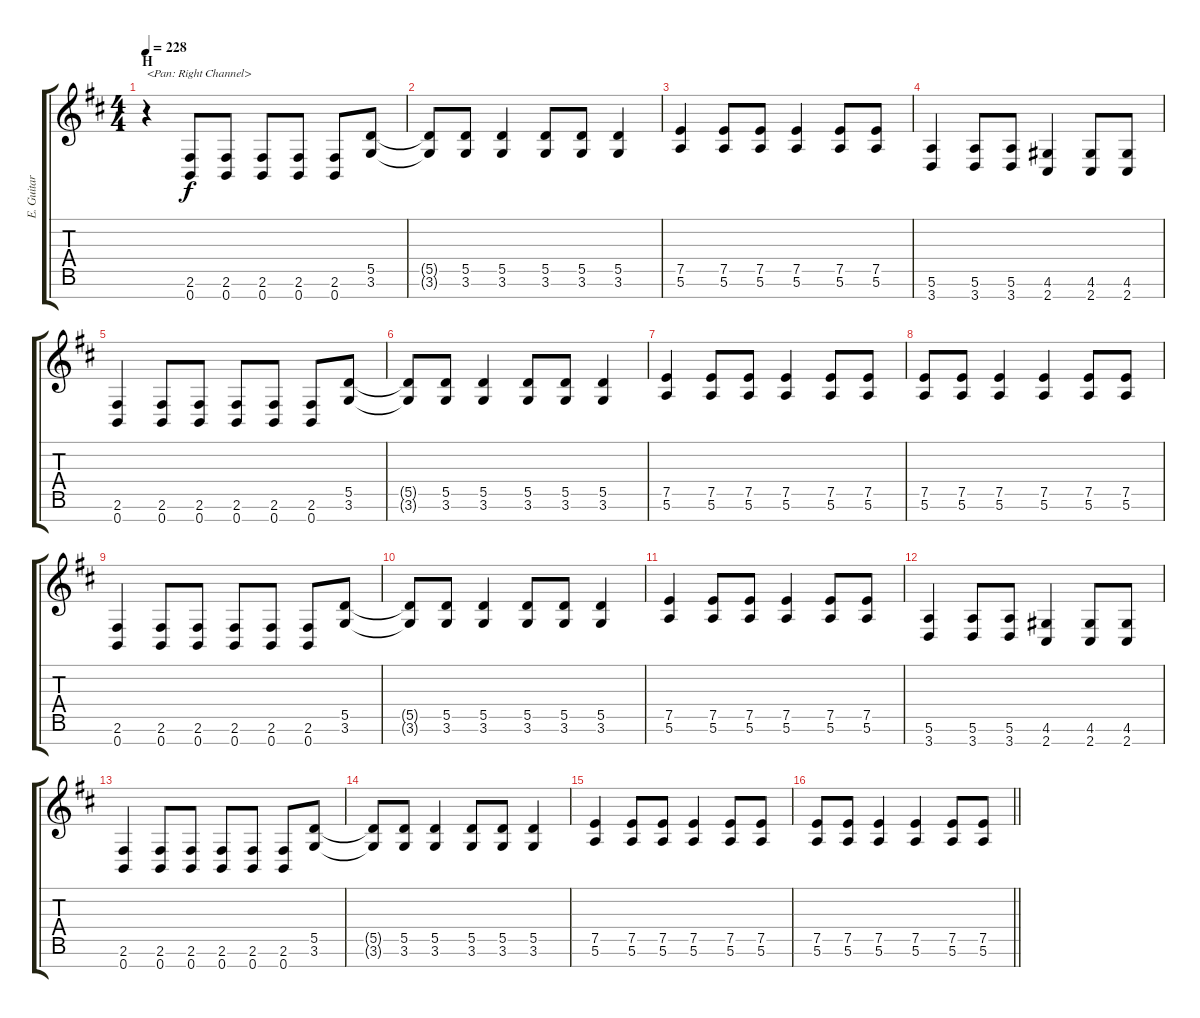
\track ("E. Guitar II" "E. Guitar ") {instrument overdrivenguitar}
\staff {score tabs}
\tuning (E4 B3 G3 D3 A2 E2 B1) {hide}
\ts (4 4)
\section ("" "H")
\tempo 228
\clef g2
\ks d
r.4{txt "<Pan: Right Channel>" dy mp balance 15} (2.6 0.7).8{dy f} (2.6 0.7).8 (2.6 0.7).8 (2.6 0.7).8 (2.6 0.7).8 (5.5 3.6).8 |
(5.5{t} 3.6{t}).8 (5.5 3.6).8 (5.5 3.6).4 (5.5 3.6).8 (5.5 3.6).8 (5.5 3.6).4 |
(7.5 5.6).4 (7.5 5.6).8 (7.5 5.6).8 (7.5 5.6).4 (7.5 5.6).8 (7.5 5.6).8 |
(5.6 3.7).4 (5.6 3.7).8 (5.6 3.7).8 (4.6 2.7).4 (4.6 2.7).8 (4.6 2.7).8 |
(2.6 0.7).4 (2.6 0.7).8 (2.6 0.7).8 (2.6 0.7).8 (2.6 0.7).8 (2.6 0.7).8 (5.5 3.6).8 |
(5.5{t} 3.6{t}).8 (5.5 3.6).8 (5.5 3.6).4 (5.5 3.6).8 (5.5 3.6).8 (5.5 3.6).4 |
(7.5 5.6).4 (7.5 5.6).8 (7.5 5.6).8 (7.5 5.6).4 (7.5 5.6).8 (7.5 5.6).8 |
(7.5 5.6).8 (7.5 5.6).8 (7.5 5.6).4 (7.5 5.6).4 (7.5 5.6).8 (7.5 5.6).8 |
(2.6 0.7).4 (2.6 0.7).8 (2.6 0.7).8 (2.6 0.7).8 (2.6 0.7).8 (2.6 0.7).8 (5.5 3.6).8 |
(5.5{t} 3.6{t}).8 (5.5 3.6).8 (5.5 3.6).4 (5.5 3.6).8 (5.5 3.6).8 (5.5 3.6).4 |
(7.5 5.6).4 (7.5 5.6).8 (7.5 5.6).8 (7.5 5.6).4 (7.5 5.6).8 (7.5 5.6).8 |
(5.6 3.7).4 (5.6 3.7).8 (5.6 3.7).8 (4.6 2.7).4 (4.6 2.7).8 (4.6 2.7).8 |
(2.6 0.7).4 (2.6 0.7).8 (2.6 0.7).8 (2.6 0.7).8 (2.6 0.7).8 (2.6 0.7).8 (5.5 3.6).8 |
(5.5{t} 3.6{t}).8 (5.5 3.6).8 (5.5 3.6).4 (5.5 3.6).8 (5.5 3.6).8 (5.5 3.6).4 |
(7.5 5.6).4 (7.5 5.6).8 (7.5 5.6).8 (7.5 5.6).4 (7.5 5.6).8 (7.5 5.6).8 |
\barLineRight lightlight
(7.5 5.6).8 (7.5 5.6).8 (7.5 5.6).4 (7.5 5.6).4 (7.5 5.6).8 (7.5 5.6).8
